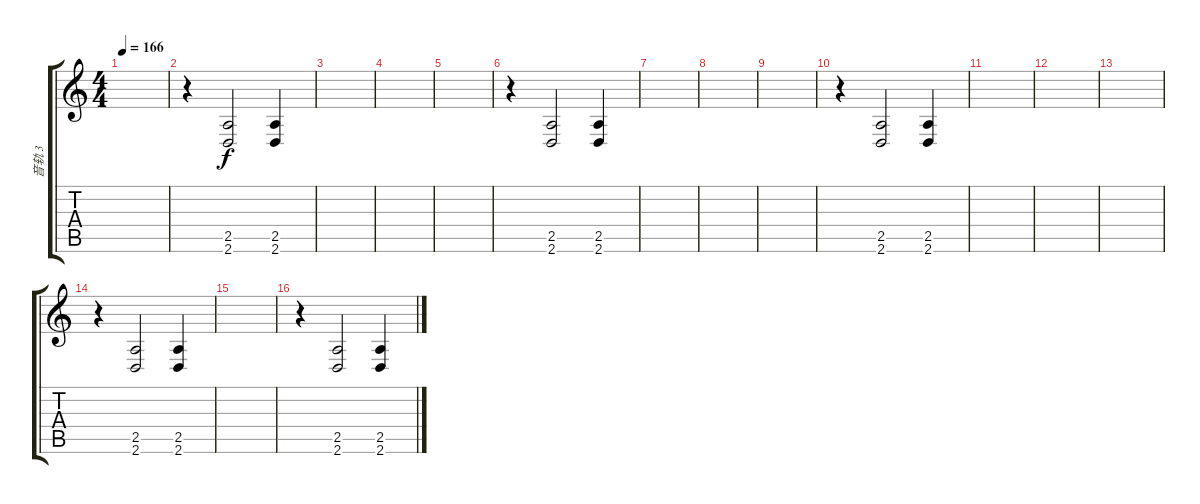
\track ("音轨 3" "音轨 3") {instrument distortionguitar}
\staff {score tabs}
\tuning (D4 A3 F3 C3 G2 C2) {hide}
\ts (4 4)
\tempo 166
\clef g2
\ks c
|
r.4 (2.5 2.6).2 (2.5 2.6).4 |
|
|
|
r.4 (2.5 2.6).2 (2.5 2.6).4 |
|
|
|
r.4 (2.5 2.6).2 (2.5 2.6).4 |
|
|
|
r.4 (2.5 2.6).2 (2.5 2.6).4 |
|
r.4 (2.5 2.6).2 (2.5 2.6).4
